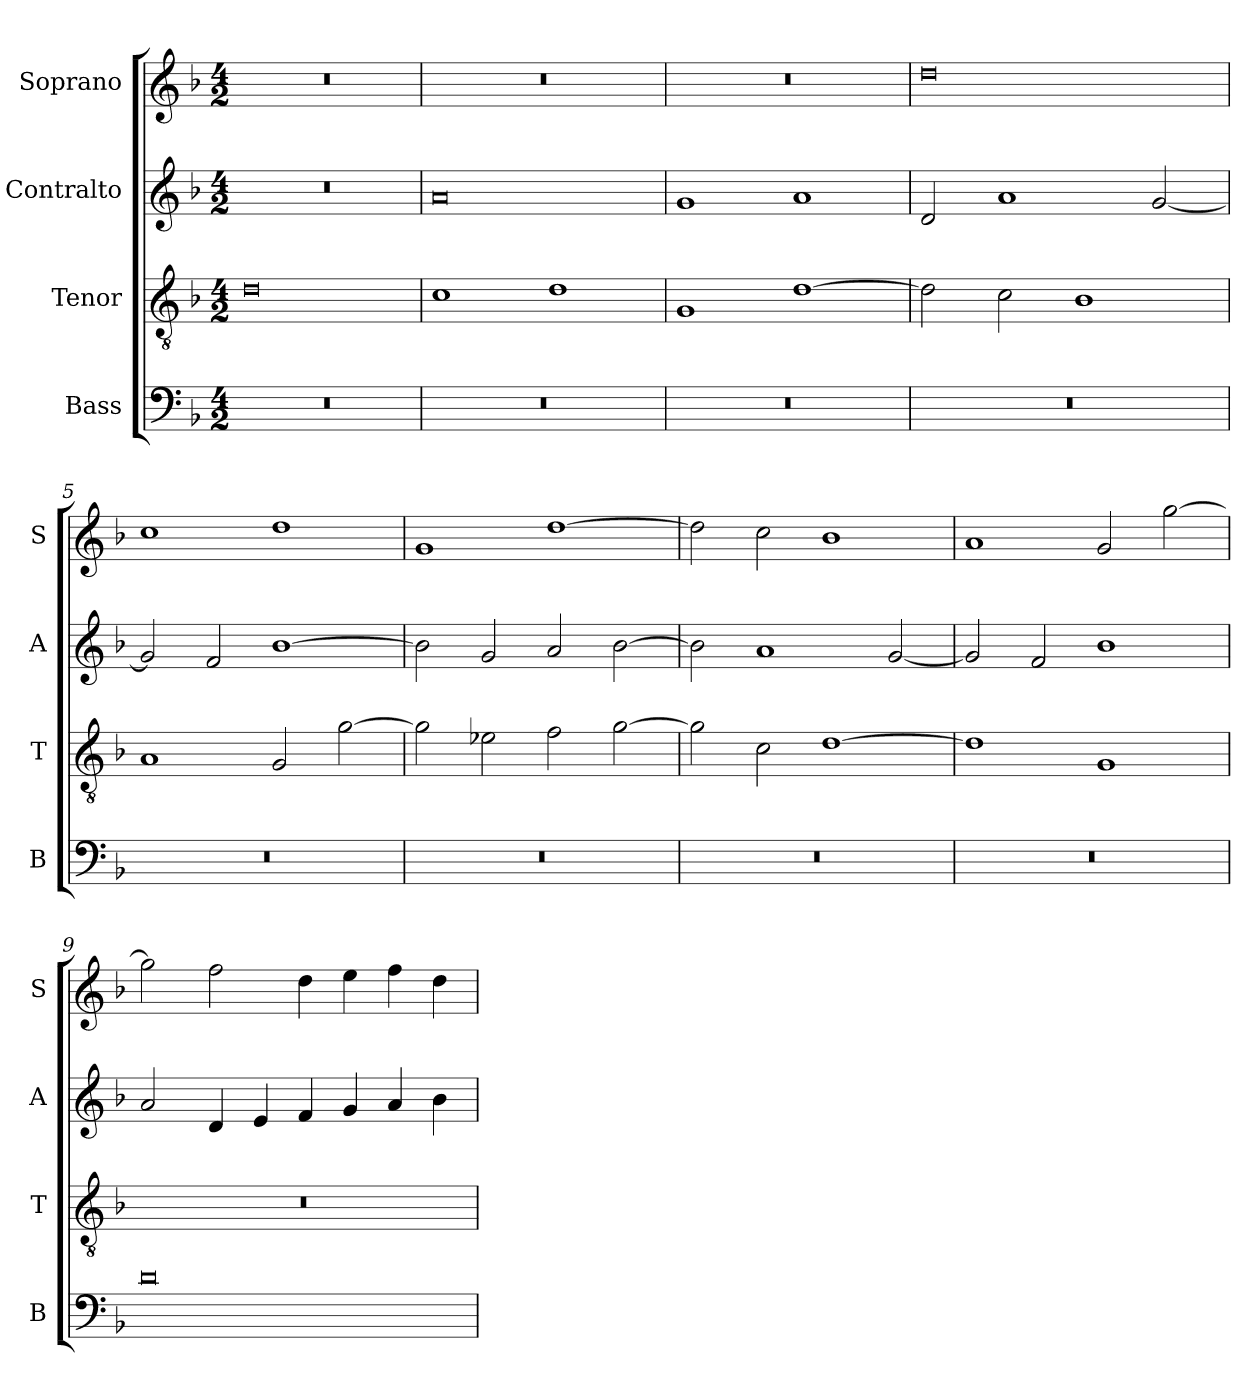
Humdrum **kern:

**kern	**kern	**kern	**kern
*part4	*part3	*part2	*part1
*staff4	*staff3	*staff2	*staff1
*I"Bass	*I"Tenor	*I"Contralto	*I"Soprano
*I'B	*I'T	*I'A	*I'S
*clefF4	*clefGv2	*clefG2	*clefG2
*k[b-]	*k[b-]	*k[b-]	*k[b-]
*G:dor	*G:dor	*G:dor	*G:dor
*M4/2	*M4/2	*M4/2	*M4/2
=1	=1	=1	=1
0r	0d	0r	0r
=2	=2	=2	=2
0r	1c	0a	0r
.	1d	.	.
=3	=3	=3	=3
0r	1G	1g	0r
.	[1d	1a	.
=4	=4	=4	=4
0r	2d]	2d	0dd
.	2c	1a	.
.	1B-	.	.
.	.	[2g	.
=5	=5	=5	=5
0r	1A	2g]	1cc
.	.	2f	.
.	2G	[1b-	1dd
.	[2g	.	.
=6	=6	=6	=6
0r	2g]	2b-]	1g
.	2e-X	2g	.
.	2f	2a	[1dd
.	[2g	[2b-	.
=7	=7	=7	=7
0r	2g]	2b-]	2dd]
.	2c	1a	2cc
.	[1d	.	1b-
.	.	[2g	.
=8	=8	=8	=8
0r	1d]	2g]	1a
.	.	2f	.
.	1G	1b-	2g
.	.	.	[2gg
=9	=9	=9	=9
0d	0r	2a	2gg]
.	.	4d	2ff
.	.	4e	.
.	.	4f	4dd
.	.	4g	4ee
.	.	4a	4ff
.	.	4b-	4dd
=	=	=	=
*-	*-	*-	*-
